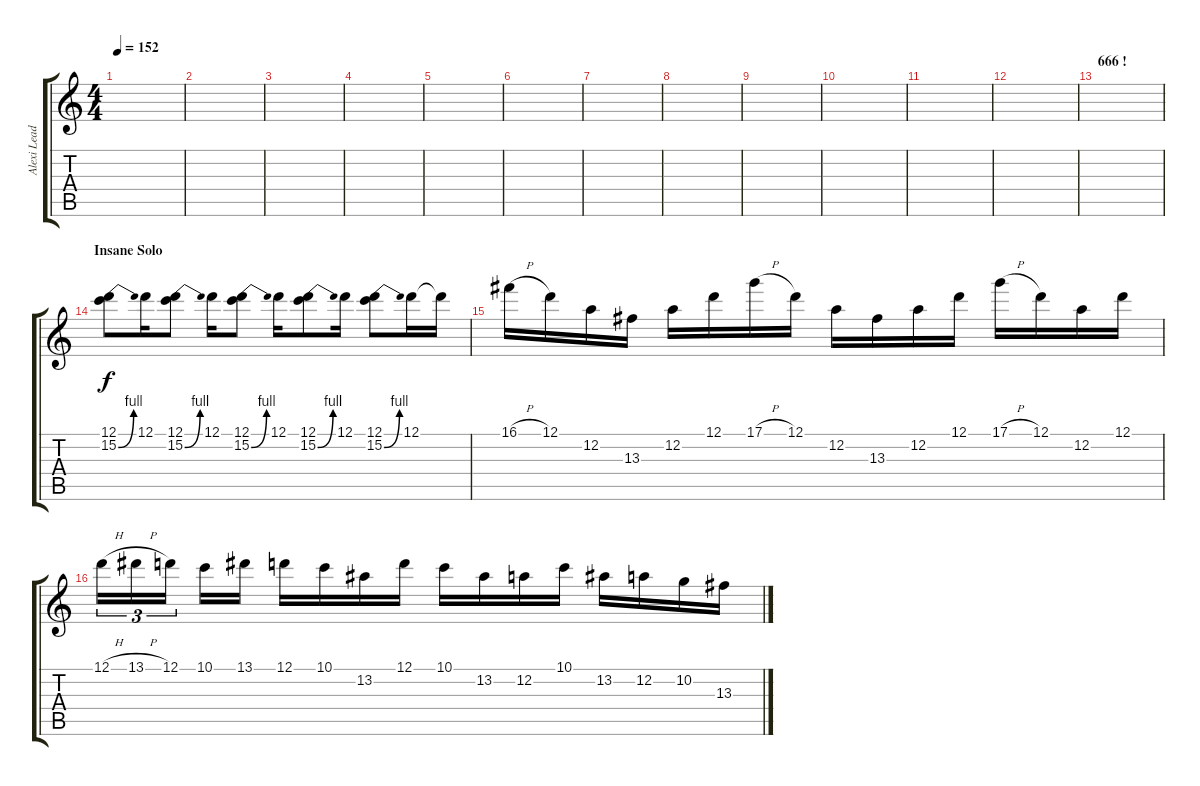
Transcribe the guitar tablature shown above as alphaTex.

\track ("Alexi Lead" "Alexi Lead") {instrument overdrivenguitar}
\staff {score tabs}
\tuning (D4 A3 F3 C3 G2 C2) {hide}
\ts (4 4)
\tempo 152
\clef g2
\ks c
|
|
|
|
|
|
|
|
|
|
|
|
\section ("" "666 !")
|
\section ("" "Insane Solo")
(12.1 15.2{be (bend 0 0 60 4)}).8{volume 16} 12.1.16 (12.1 15.2{be (bend 0 0 60 4)}).8 12.1.16 (12.1 15.2{be (bend 0 0 60 4)}).8 12.1.16 (12.1 15.2{be (bend 0 0 60 4)}).8 12.1.16 (12.1 15.2{be (bend 0 0 60 4)}).8 12.1.16 12.1{t}.16 |
16.1{h}.16 12.1.16 12.2.16 13.3.16 12.2.16 12.1.16 17.1{h}.16 12.1.16 12.2.16 13.3.16 12.2.16 12.1.16 17.1{h}.16 12.1.16 12.2.16 12.1.16 |
12.1{h}.16{tu (3 2)} 13.1{h}.16{tu (3 2)} 12.1.16{tu (3 2)} 10.1.16 13.1.16 12.1.16 10.1.16 13.2.16 12.1.16 10.1.16 13.2.16 12.2.16 10.1.16 13.2.16 12.2.16 10.2.16 13.3.16
